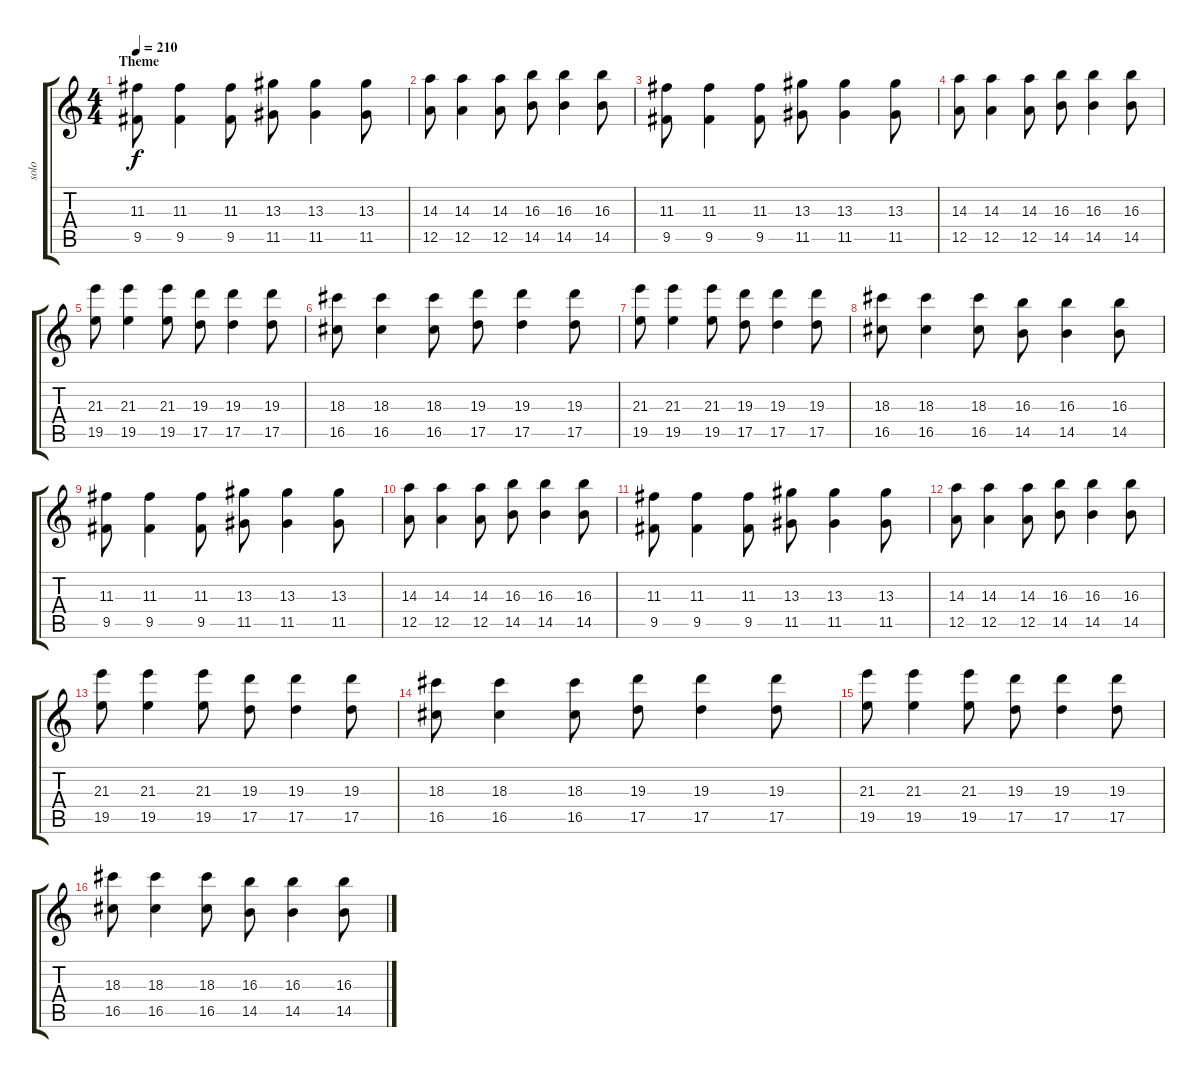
\track ("solo" "solo") {instrument distortionguitar}
\staff {score tabs}
\tuning (E4 B3 G3 D3 A2 E2) {hide}
\ts (4 4)
\section ("" "Theme")
\tempo 210
\clef g2
\ks c
(11.3 9.5).8{dy f} (11.3 9.5).4 (11.3 9.5).8 (13.3 11.5).8 (13.3 11.5).4 (13.3 11.5).8 |
(14.3 12.5).8 (14.3 12.5).4 (14.3 12.5).8 (16.3 14.5).8 (16.3 14.5).4 (16.3 14.5).8 |
(11.3 9.5).8 (11.3 9.5).4 (11.3 9.5).8 (13.3 11.5).8 (13.3 11.5).4 (13.3 11.5).8 |
(14.3 12.5).8 (14.3 12.5).4 (14.3 12.5).8 (16.3 14.5).8 (16.3 14.5).4 (16.3 14.5).8 |
(21.3 19.5).8 (21.3 19.5).4 (21.3 19.5).8 (19.3 17.5).8 (19.3 17.5).4 (19.3 17.5).8 |
(18.3 16.5).8 (18.3 16.5).4 (18.3 16.5).8 (19.3 17.5).8 (19.3 17.5).4 (19.3 17.5).8 |
(21.3 19.5).8 (21.3 19.5).4 (21.3 19.5).8 (19.3 17.5).8 (19.3 17.5).4 (19.3 17.5).8 |
(18.3 16.5).8 (18.3 16.5).4 (18.3 16.5).8 (16.3 14.5).8 (16.3 14.5).4 (16.3 14.5).8 |
(11.3 9.5).8 (11.3 9.5).4 (11.3 9.5).8 (13.3 11.5).8 (13.3 11.5).4 (13.3 11.5).8 |
(14.3 12.5).8 (14.3 12.5).4 (14.3 12.5).8 (16.3 14.5).8 (16.3 14.5).4 (16.3 14.5).8 |
(11.3 9.5).8 (11.3 9.5).4 (11.3 9.5).8 (13.3 11.5).8 (13.3 11.5).4 (13.3 11.5).8 |
(14.3 12.5).8 (14.3 12.5).4 (14.3 12.5).8 (16.3 14.5).8 (16.3 14.5).4 (16.3 14.5).8 |
(21.3 19.5).8 (21.3 19.5).4 (21.3 19.5).8 (19.3 17.5).8 (19.3 17.5).4 (19.3 17.5).8 |
(18.3 16.5).8 (18.3 16.5).4 (18.3 16.5).8 (19.3 17.5).8 (19.3 17.5).4 (19.3 17.5).8 |
(21.3 19.5).8 (21.3 19.5).4 (21.3 19.5).8 (19.3 17.5).8 (19.3 17.5).4 (19.3 17.5).8 |
(18.3 16.5).8 (18.3 16.5).4 (18.3 16.5).8 (16.3 14.5).8 (16.3 14.5).4 (16.3 14.5).8
